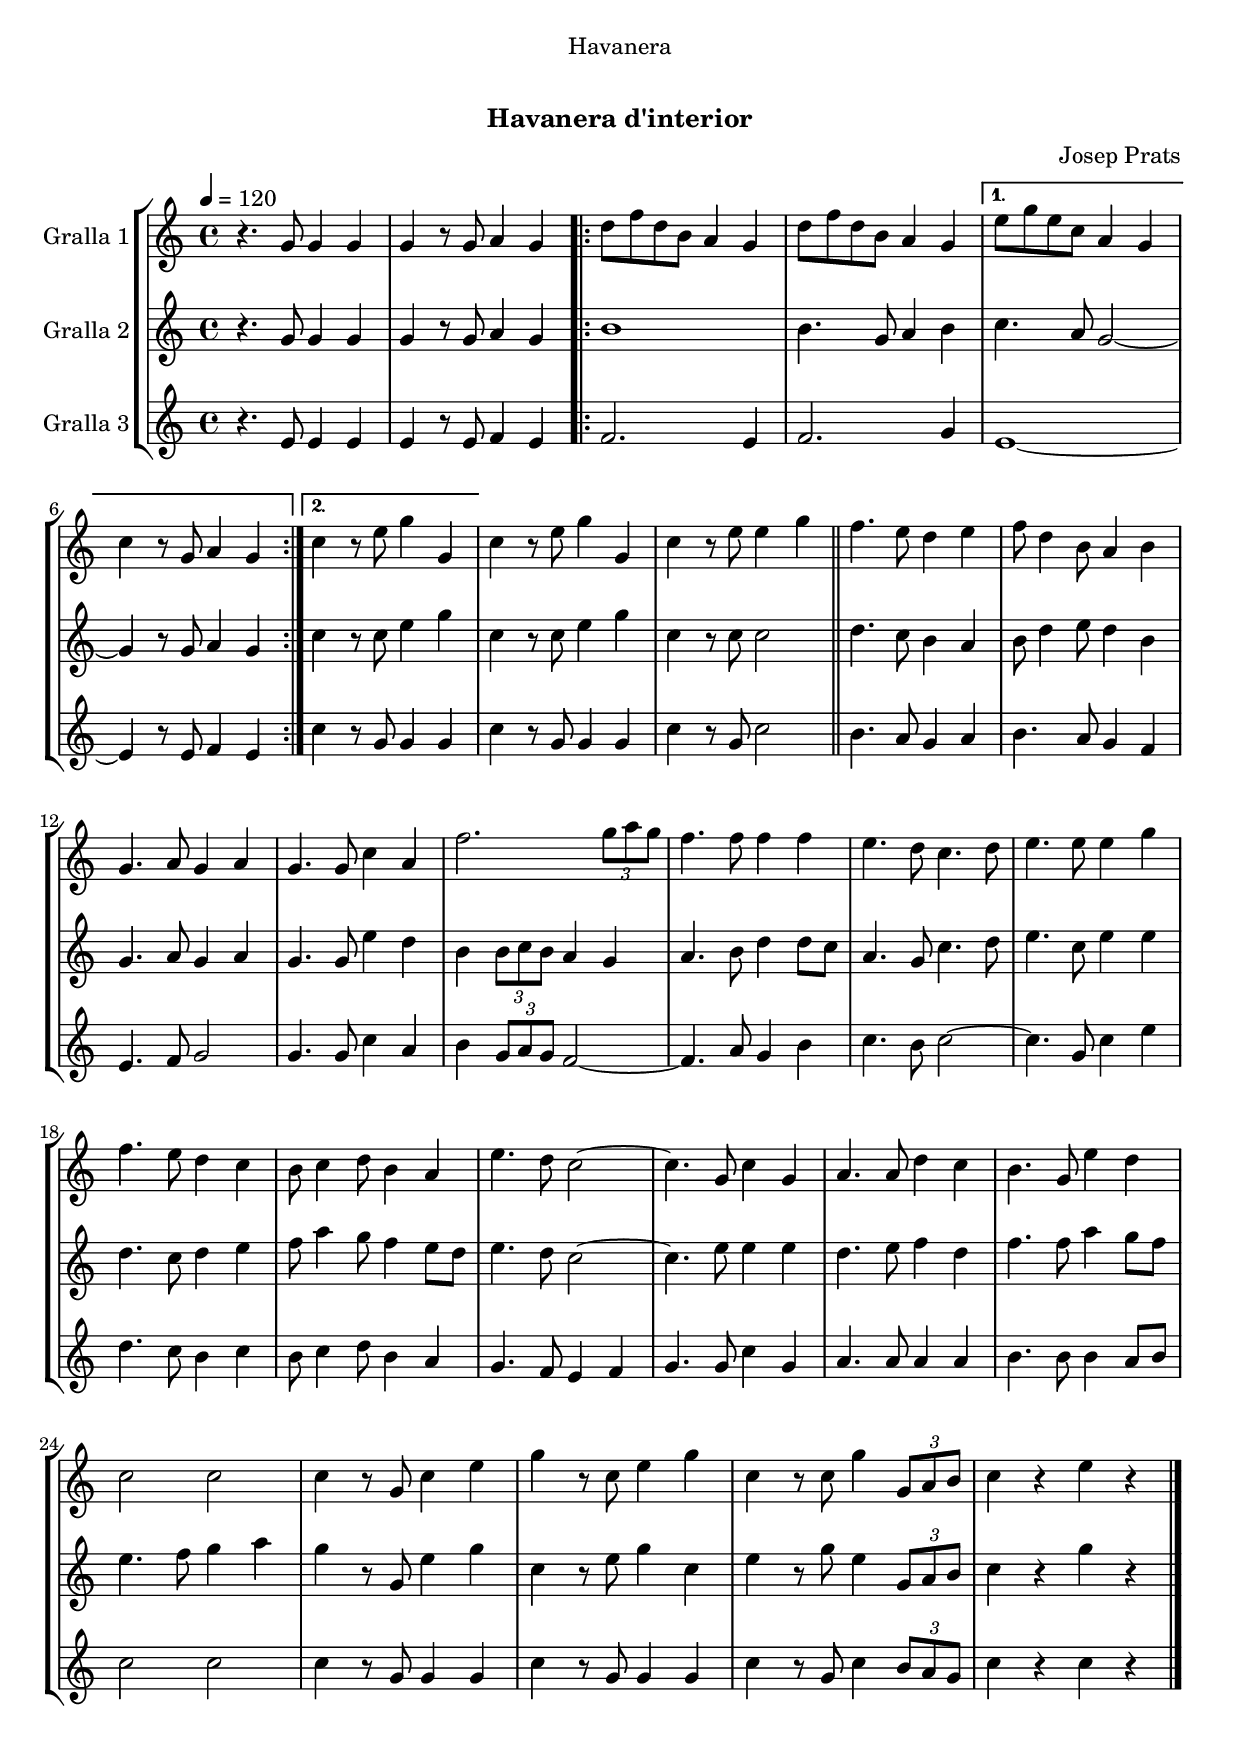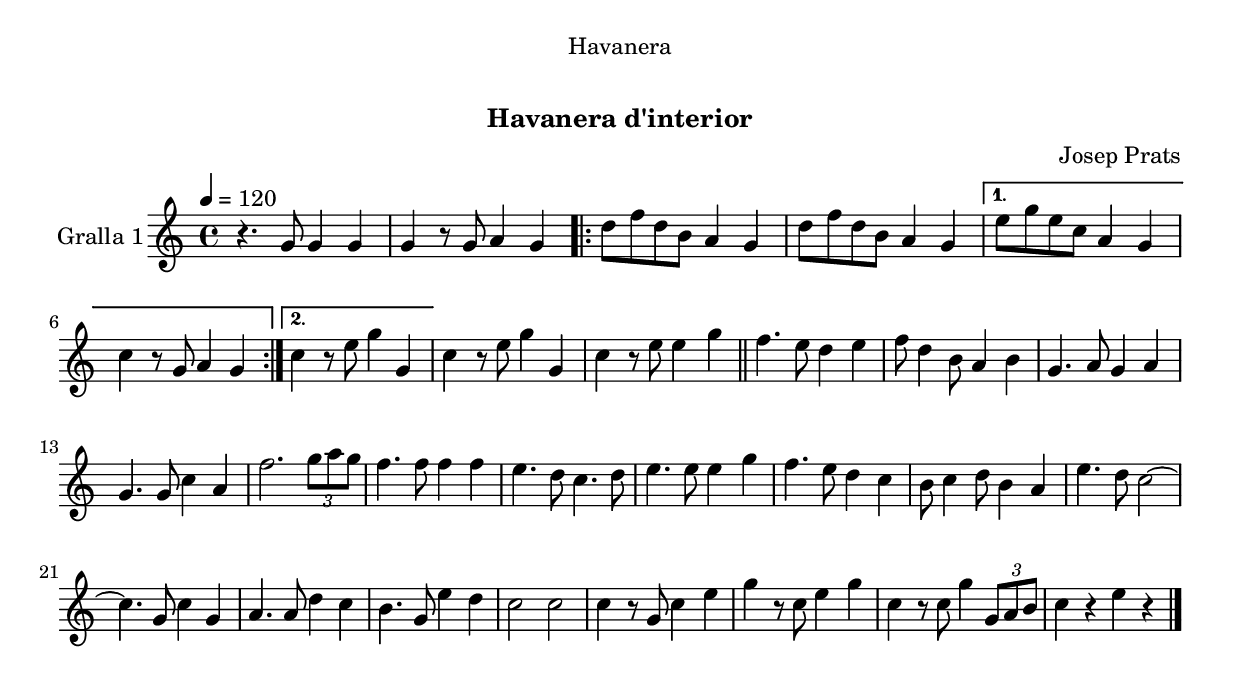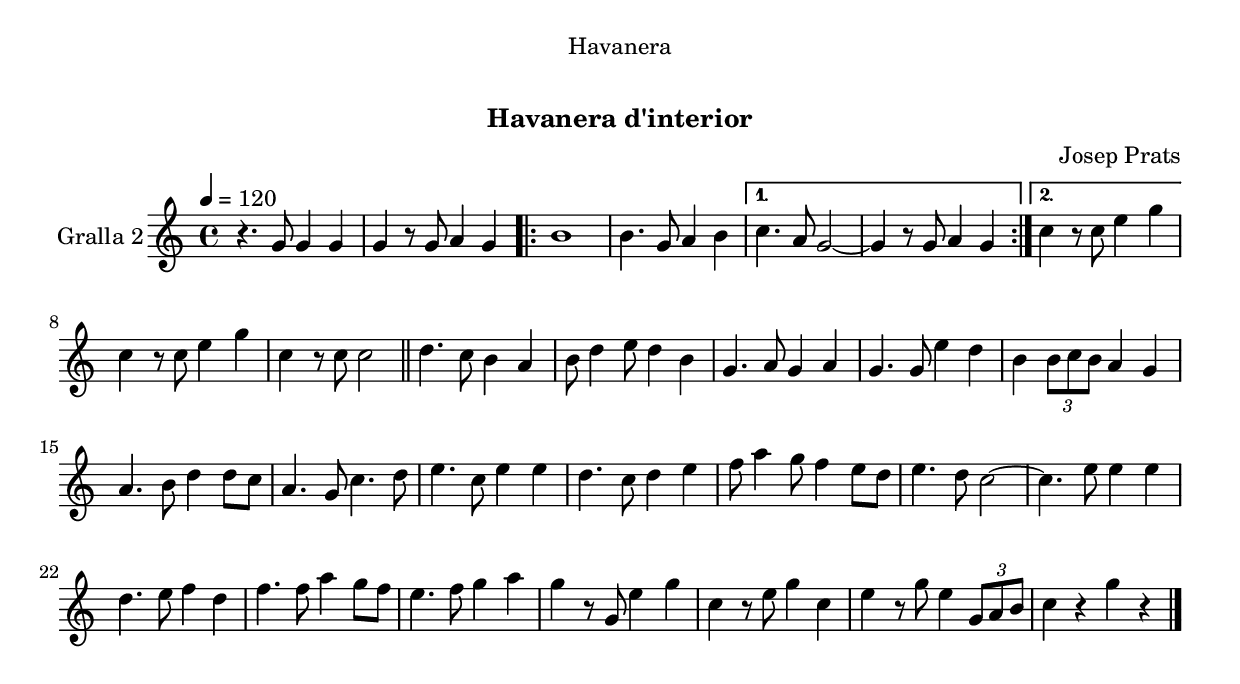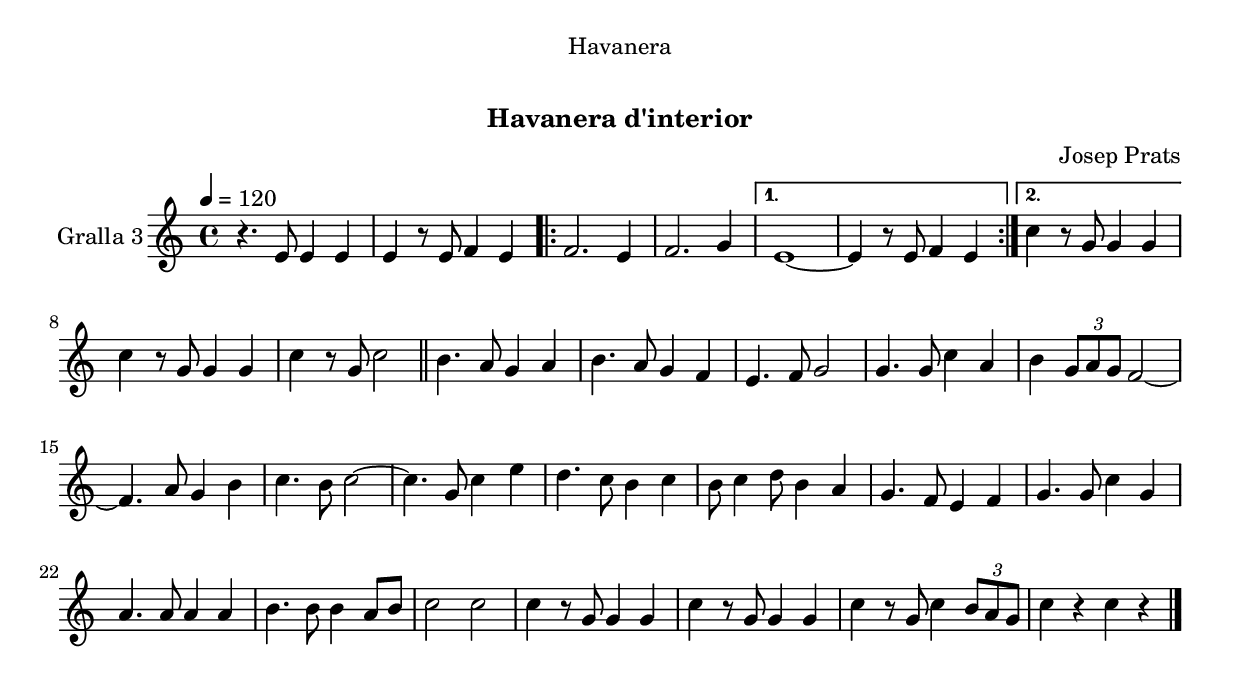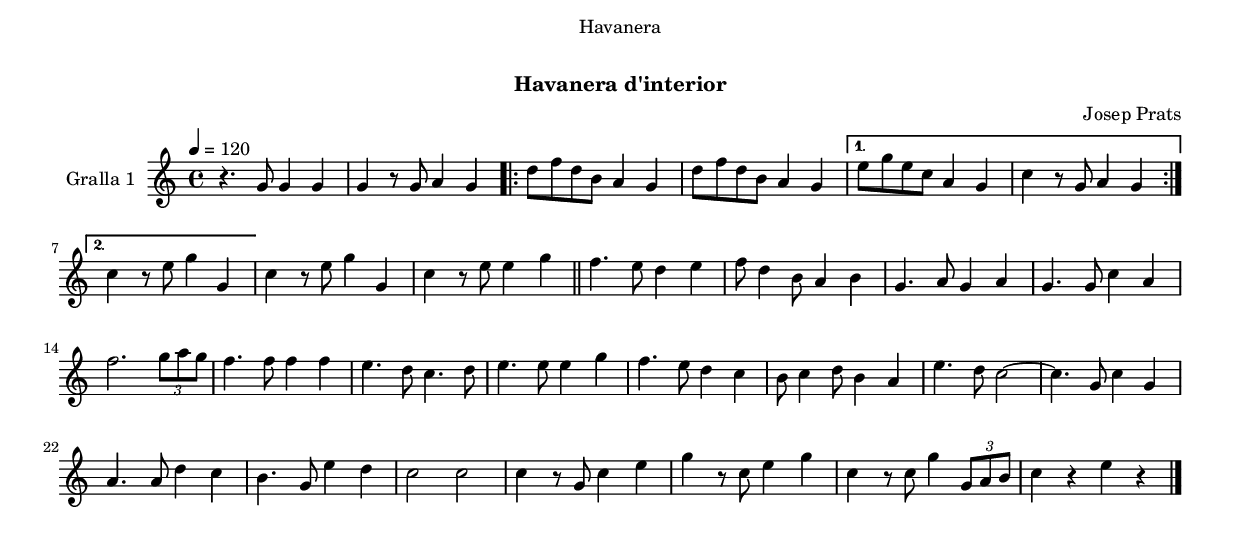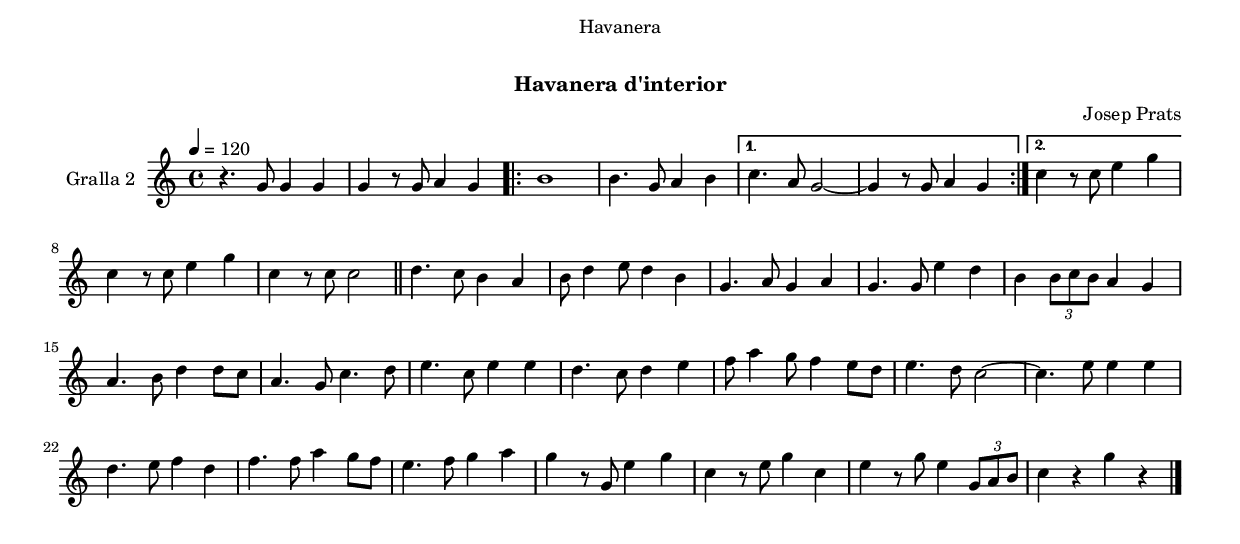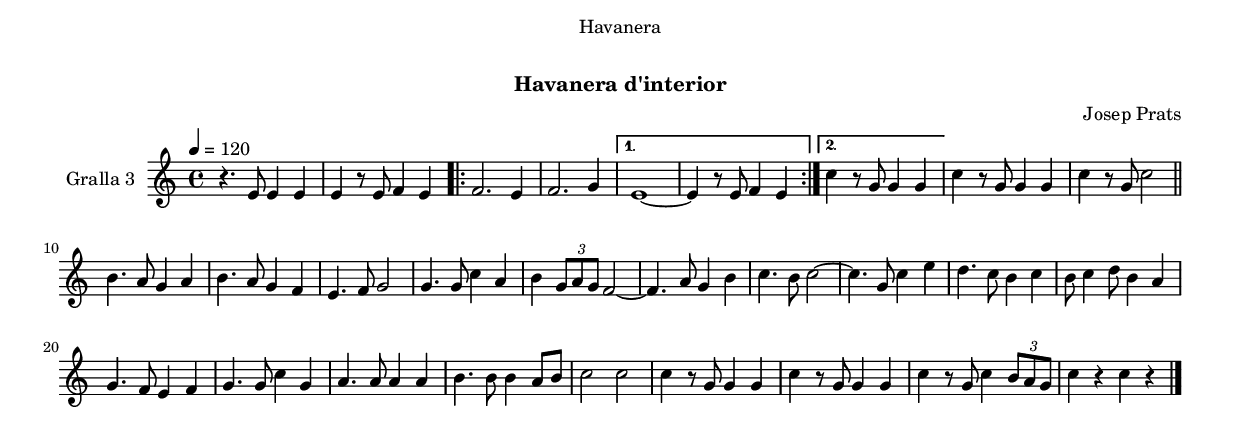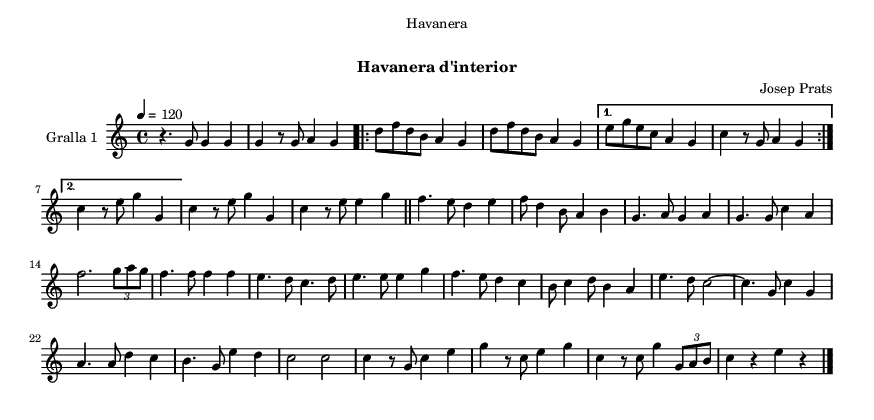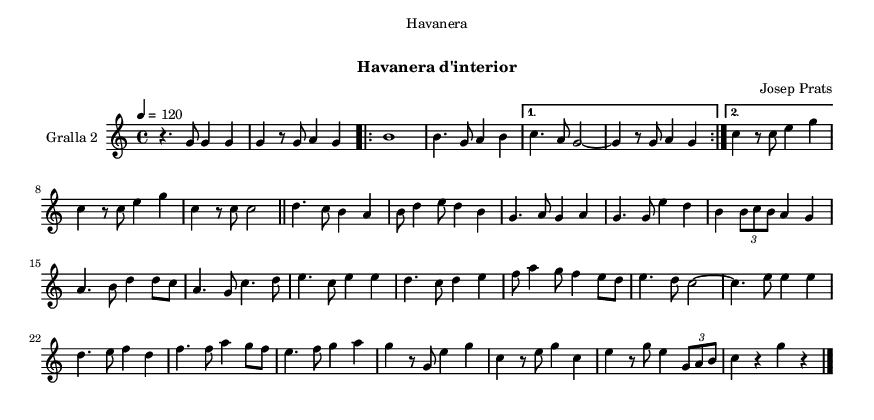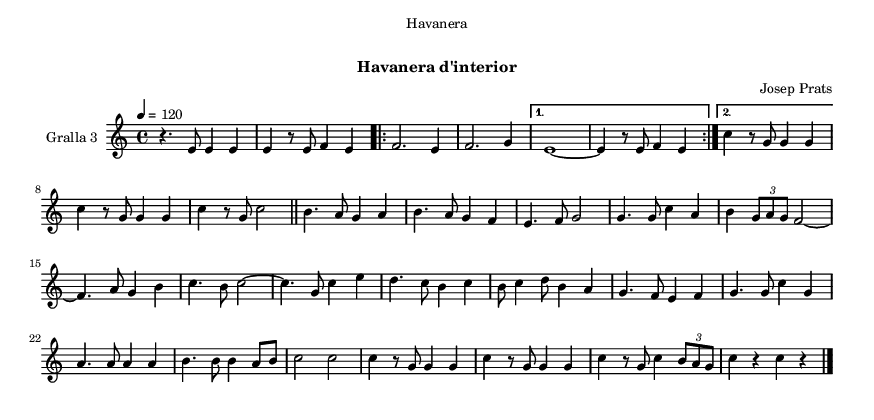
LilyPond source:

\version "2.16.0"

\header {
  dedication="Havanera"
  title="   "
  subtitle="Havanera d'interior"
  subsubtitle=""
  poet=""
  meter=""
  piece=""
  composer="Josep Prats"
  arranger=""
  opus=""
  instrument=""
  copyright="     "
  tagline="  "
}

liniaroAa =
\relative g'
{
  \tempo 4=120
  \clef treble
  \key c \major
  \time 4/4
  r4. g8 g4 g  |
  g4 r8 g a4 g  |
  \repeat volta 2 { d'8 f d b a4 g  |
  d'8 f d b a4 g }
  %05
  \alternative { { e'8 g e c a4 g  |
  c4 r8 g a4 g }
  { c4 r8 e g4 g, } }
  c4 r8 e g4 g,  |
  c4 r8 e e4 g  \bar "||"
  %10
  f4. e8 d4 e  |
  f8 d4 b8 a4 b  |
  g4. a8 g4 a  |
  g4. g8 c4 a  |
  f'2. \times 2/3 { g8 a g }  |
  %15
  f4. f8 f4 f  |
  e4. d8 c4. d8  |
  e4. e8 e4 g  |
  f4. e8 d4 c  |
  b8 c4 d8 b4 a  |
  %20
  e'4. d8 c2 ~  |
  c4. g8 c4 g  |
  a4. a8 d4 c  |
  b4. g8 e'4 d  |
  c2 c  |
  %25
  c4 r8 g c4 e  |
  g4 r8 c, e4 g  |
  c,4 r8 c g'4 \times 2/3 { g,8 a b }  |
  c4 r e r  \bar "|."
}

liniaroAb =
\relative g'
{
  \tempo 4=120
  \clef treble
  \key c \major
  \time 4/4
  r4. g8 g4 g  |
  g4 r8 g a4 g  |
  \repeat volta 2 { b1  |
  b4. g8 a4 b }
  %05
  \alternative { { c4. a8 g2 ~  |
  g4 r8 g a4 g }
  { c4 r8 c e4 g } }
  c,4 r8 c e4 g  |
  c,4 r8 c c2  \bar "||"
  %10
  d4. c8 b4 a  |
  b8 d4 e8 d4 b  |
  g4. a8 g4 a  |
  g4. g8 e'4 d  |
  b4 \times 2/3 { b8 c b } a4 g  |
  %15
  a4. b8 d4 d8 c  |
  a4. g8 c4. d8  |
  e4. c8 e4 e  |
  d4. c8 d4 e  |
  f8 a4 g8 f4 e8 d  |
  %20
  e4. d8 c2 ~  |
  c4. e8 e4 e  |
  d4. e8 f4 d  |
  f4. f8 a4 g8 f  |
  e4. f8 g4 a  |
  %25
  g4 r8 g, e'4 g  |
  c,4 r8 e g4 c,  |
  e4 r8 g e4 \times 2/3 { g,8 a b }  |
  c4 r g' r  \bar "|."
}

liniaroAc =
\relative e'
{
  \tempo 4=120
  \clef treble
  \key c \major
  \time 4/4
  r4. e8 e4 e  |
  e4 r8 e f4 e  |
  \repeat volta 2 { f2. e4  |
  f2. g4 }
  %05
  \alternative { { e1 ~  |
  e4 r8 e f4 e }
  { c'4 r8 g g4 g } }
  c4 r8 g g4 g  |
  c4 r8 g c2  \bar "||"
  %10
  b4. a8 g4 a  |
  b4. a8 g4 f  |
  e4. f8 g2  |
  g4. g8 c4 a  |
  b4 \times 2/3 { g8 a g } f2 ~  |
  %15
  f4. a8 g4 b  |
  c4. b8 c2 ~  |
  c4. g8 c4 e  |
  d4. c8 b4 c  |
  b8 c4 d8 b4 a  |
  %20
  g4. f8 e4 f  |
  g4. g8 c4 g  |
  a4. a8 a4 a  |
  b4. b8 b4 a8 b  |
  c2 c  |
  %25
  c4 r8 g g4 g  |
  c4 r8 g g4 g  |
  c4 r8 g c4 \times 2/3 { b8 a g }  |
  c4 r c r  \bar "|."
}

\book {

\paper {
  print-page-number = false
  #(set-paper-size "a4")
  #(layout-set-staff-size 20)
}

\bookpart {
  \score {
    \new StaffGroup {
      \override Score.RehearsalMark #'self-alignment-X = #LEFT
      <<
        \new Staff \with {instrumentName = #"Gralla 1" } \liniaroAa
        \new Staff \with {instrumentName = #"Gralla 2" } \liniaroAb
        \new Staff \with {instrumentName = #"Gralla 3" } \liniaroAc
      >>
    }
    \layout {}
  }\score { \unfoldRepeats
    \new StaffGroup {
      \override Score.RehearsalMark #'self-alignment-X = #LEFT
      <<
        \new Staff \with {instrumentName = #"Gralla 1" } \liniaroAa
        \new Staff \with {instrumentName = #"Gralla 2" } \liniaroAb
        \new Staff \with {instrumentName = #"Gralla 3" } \liniaroAc
      >>
    }
    \midi {}
  }
}

\bookpart {
  \header {}
  \score {
    \new StaffGroup {
      \override Score.RehearsalMark #'self-alignment-X = #LEFT
      <<
        \new Staff \with {instrumentName = #"Gralla 1" } \liniaroAa
      >>
    }
    \layout {}
  }\score { \unfoldRepeats
    \new StaffGroup {
      \override Score.RehearsalMark #'self-alignment-X = #LEFT
      <<
        \new Staff \with {instrumentName = #"Gralla 1" } \liniaroAa
      >>
    }
    \midi {}
  }
}

\bookpart {
  \header {}
  \score {
    \new StaffGroup {
      \override Score.RehearsalMark #'self-alignment-X = #LEFT
      <<
        \new Staff \with {instrumentName = #"Gralla 2" } \liniaroAb
      >>
    }
    \layout {}
  }\score { \unfoldRepeats
    \new StaffGroup {
      \override Score.RehearsalMark #'self-alignment-X = #LEFT
      <<
        \new Staff \with {instrumentName = #"Gralla 2" } \liniaroAb
      >>
    }
    \midi {}
  }
}

\bookpart {
  \header {}
  \score {
    \new StaffGroup {
      \override Score.RehearsalMark #'self-alignment-X = #LEFT
      <<
        \new Staff \with {instrumentName = #"Gralla 3" } \liniaroAc
      >>
    }
    \layout {}
  }\score { \unfoldRepeats
    \new StaffGroup {
      \override Score.RehearsalMark #'self-alignment-X = #LEFT
      <<
        \new Staff \with {instrumentName = #"Gralla 3" } \liniaroAc
      >>
    }
    \midi {}
  }
}

}

\book {

\paper {
  print-page-number = false
  #(set-paper-size "a5landscape")
  #(layout-set-staff-size 16)
  #(define output-suffix "a5")
}

\bookpart {
  \header {}
  \score {
    \new StaffGroup {
      \override Score.RehearsalMark #'self-alignment-X = #LEFT
      <<
        \new Staff \with {instrumentName = #"Gralla 1" } \liniaroAa
      >>
    }
    \layout {}
  }
}

\bookpart {
  \header {}
  \score {
    \new StaffGroup {
      \override Score.RehearsalMark #'self-alignment-X = #LEFT
      <<
        \new Staff \with {instrumentName = #"Gralla 2" } \liniaroAb
      >>
    }
    \layout {}
  }
}

\bookpart {
  \header {}
  \score {
    \new StaffGroup {
      \override Score.RehearsalMark #'self-alignment-X = #LEFT
      <<
        \new Staff \with {instrumentName = #"Gralla 3" } \liniaroAc
      >>
    }
    \layout {}
  }
}

}

\book {

\paper {
  print-page-number = false
  #(set-paper-size "a6landscape")
  #(layout-set-staff-size 12)
  #(define output-suffix "a6")
}

\bookpart {
  \header {}
  \score {
    \new StaffGroup {
      \override Score.RehearsalMark #'self-alignment-X = #LEFT
      <<
        \new Staff \with {instrumentName = #"Gralla 1" } \liniaroAa
      >>
    }
    \layout {}
  }
}

\bookpart {
  \header {}
  \score {
    \new StaffGroup {
      \override Score.RehearsalMark #'self-alignment-X = #LEFT
      <<
        \new Staff \with {instrumentName = #"Gralla 2" } \liniaroAb
      >>
    }
    \layout {}
  }
}

\bookpart {
  \header {}
  \score {
    \new StaffGroup {
      \override Score.RehearsalMark #'self-alignment-X = #LEFT
      <<
        \new Staff \with {instrumentName = #"Gralla 3" } \liniaroAc
      >>
    }
    \layout {}
  }
}

}

